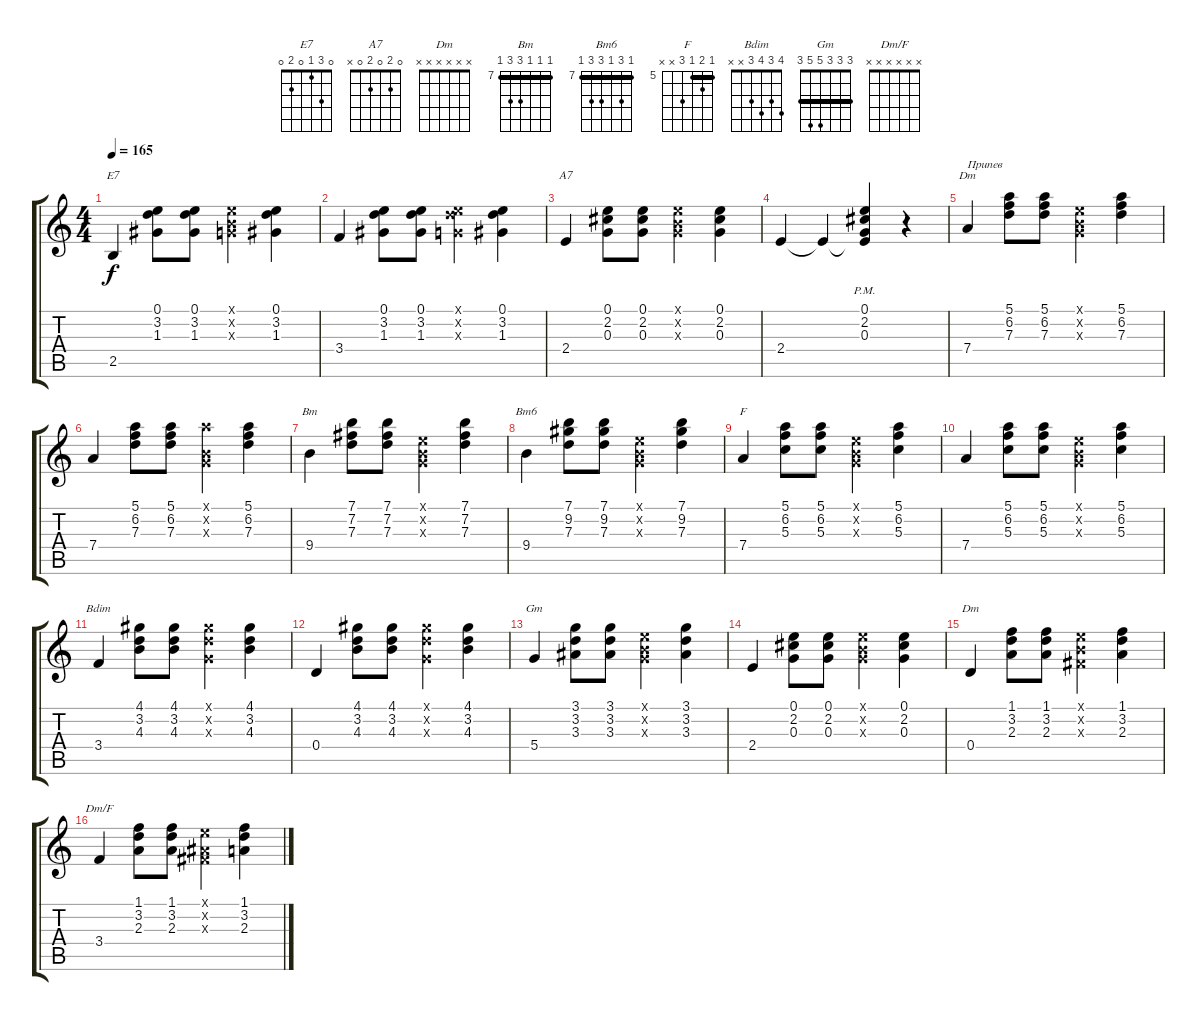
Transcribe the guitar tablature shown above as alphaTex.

\track "" {instrument acousticguitarsteel}
\staff {score tabs}
\tuning (E4 B3 G3 D3 A2 E2) {hide}
\chord ("E7" 0 3 1 0 2 0)
\chord ("A7" 0 2 0 2 0 x)
\chord ("Dm" 5 6 7 7 x x) {firstfret 5}
\chord ("Bm" 7 7 7 9 9 7) {firstfret 7 barre 7}
\chord ("Bm6" 7 9 7 9 9 7) {firstfret 7 barre 7}
\chord ("F" 5 6 5 7 x x) {firstfret 5 barre 5}
\chord ("Bdim" 4 3 4 3 x x)
\chord ("Gm" 3 3 3 5 5 3) {barre 3}
\chord ("Dm" x x x x x x)
\chord ("Dm/F" x x x x x x)
\ts (4 4)
\tempo 165
\clef g2
\ks c
2.5.4{ch "E7" dy f} (0.1 3.2 1.3).8 (0.1 3.2 1.3).8 (0.1{x} 0.2{x} 0.3{x}).4 (0.1 3.2 1.3).4 |
3.4.4 (0.1 3.2 1.3).8 (0.1 3.2 1.3).8 (0.1{x} 3.2{x} 0.3{x}).4 (0.1 3.2 1.3).4 |
2.4.4{ch "A7"} (0.1 2.2 0.3).8 (0.1 2.2 0.3).8 (0.1{x} 0.2{x} 0.3{x}).4 (0.1 2.2 0.3).4 |
2.4.4 2.4{t}.4 (0.1{pm} 2.2{pm} 0.3{pm} 2.4{t}).4 r.4 |
7.4.4{ch "Dm" txt "Припев"} (5.1 6.2 7.3).8 (5.1 6.2 7.3).8 (0.1{x} 0.2{x} 0.3{x}).4 (5.1 6.2 7.3).4 |
7.4.4 (5.1 6.2 7.3).8 (5.1 6.2 7.3).8 (5.1{x} 0.2{x} 0.3{x}).4 (5.1 6.2 7.3).4 |
9.4.4{ch "Bm"} (7.1 7.2 7.3).8 (7.1 7.2 7.3).8 (0.1{x} 0.2{x} 0.3{x}).4 (7.1 7.2 7.3).4 |
9.4.4{ch "Bm6"} (7.1 9.2 7.3).8 (7.1 9.2 7.3).8 (0.1{x} 0.2{x} 0.3{x}).4 (7.1 9.2 7.3).4 |
7.4.4{ch "F"} (5.1 6.2 5.3).8 (5.1 6.2 5.3).8 (0.1{x} 0.2{x} 0.3{x}).4 (5.1 6.2 5.3).4 |
7.4.4 (5.1 6.2 5.3).8 (5.1 6.2 5.3).8 (0.1{x} 0.2{x} 0.3{x}).4 (5.1 6.2 5.3).4 |
3.4.4{ch "Bdim"} (4.1 3.2 4.3).8 (4.1 3.2 4.3).8 (4.1{x} 3.2{x} 0.3{x}).4 (4.1 3.2 4.3).4 |
0.4.4 (4.1 3.2 4.3).8 (4.1 3.2 4.3).8 (4.1{x} 3.2{x} 0.3{x}).4 (4.1 3.2 4.3).4 |
5.4.4{ch "Gm"} (3.1 3.2 3.3).8 (3.1 3.2 3.3).8 (0.1{x} 0.2{x} 0.3{x}).4 (3.1 3.2 3.3).4 |
2.4.4 (0.1 2.2 0.3).8 (0.1 2.2 0.3).8 (0.1{x} 0.2{x} 0.3{x}).4 (0.1 2.2 0.3).4 |
0.4.4{ch "Dm"} (1.1 3.2 2.3).8 (1.1 3.2 2.3).8 (0.1{x} 0.2{x} -1.3{x}).4 (1.1 3.2 2.3).4 |
3.4.4{ch "Dm/F"} (1.1 3.2 2.3).8 (1.1 3.2 2.3).8 (0.1{x} -1.2{x} -1.3{x}).4 (1.1 3.2 2.3).4
